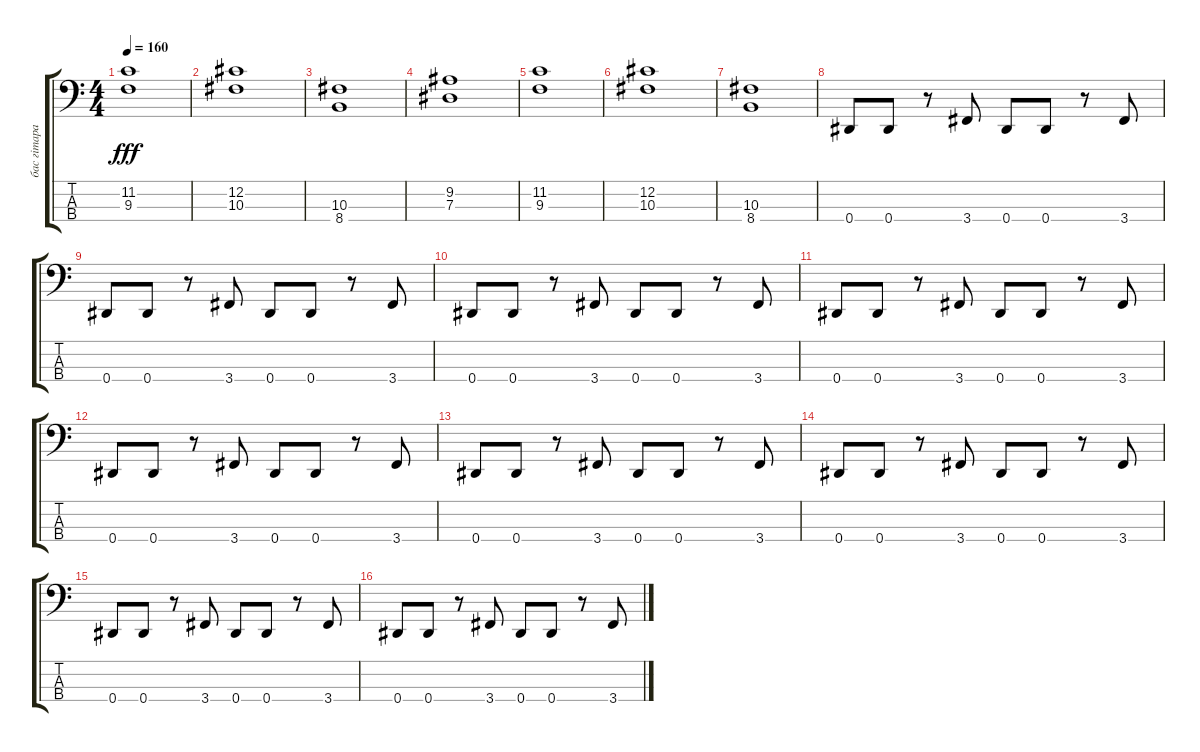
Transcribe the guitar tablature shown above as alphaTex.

\track ("бас гiтара Алесь" "бас гiтара") {instrument electricbassfinger}
\staff {score tabs}
\tuning (Gb2 Db2 Ab1 Eb1) {hide}
\ts (4 4)
\tempo 160
\clef f4
\ks c
(11.2 9.3).1{dy fff} |
(12.2 10.3).1 |
(10.3 8.4).1 |
(9.2 7.3).1 |
(11.2 9.3).1 |
(12.2 10.3).1 |
(10.3 8.4).1 |
0.4.8 0.4.8 r.8 3.4.8 0.4.8 0.4.8 r.8 3.4.8 |
0.4.8 0.4.8 r.8 3.4.8 0.4.8 0.4.8 r.8 3.4.8 |
0.4.8 0.4.8 r.8 3.4.8 0.4.8 0.4.8 r.8 3.4.8 |
0.4.8 0.4.8 r.8 3.4.8 0.4.8 0.4.8 r.8 3.4.8 |
0.4.8 0.4.8 r.8 3.4.8 0.4.8 0.4.8 r.8 3.4.8 |
0.4.8 0.4.8 r.8 3.4.8 0.4.8 0.4.8 r.8 3.4.8 |
0.4.8 0.4.8 r.8 3.4.8 0.4.8 0.4.8 r.8 3.4.8 |
0.4.8 0.4.8 r.8 3.4.8 0.4.8 0.4.8 r.8 3.4.8 |
0.4.8 0.4.8 r.8 3.4.8 0.4.8 0.4.8 r.8 3.4.8
